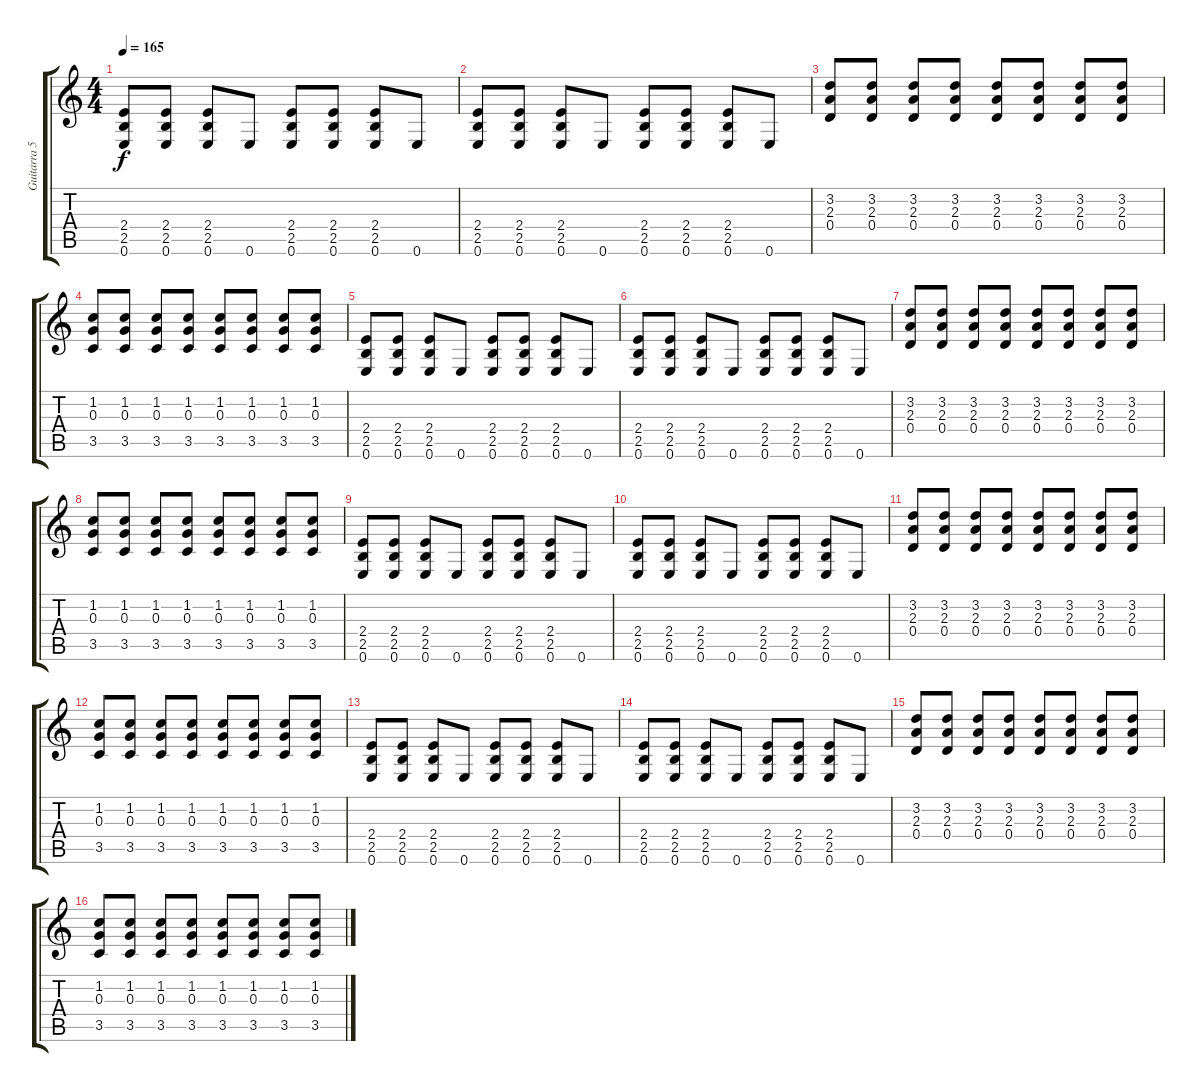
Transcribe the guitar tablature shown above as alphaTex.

\track ("Guitarra 5 ( Ritmica 2 )" "Guitarra 5") {instrument distortionguitar}
\staff {score tabs}
\tuning (E4 B3 G3 D3 A2 E2) {hide}
\ts (4 4)
\tempo 165
\clef g2
\ks c
(2.4 2.5 0.6).8{dy f} (2.4 2.5 0.6).8 (2.4 2.5 0.6).8 0.6.8 (2.4 2.5 0.6).8 (2.4 2.5 0.6).8 (2.4 2.5 0.6).8 0.6.8 |
(2.4 2.5 0.6).8 (2.4 2.5 0.6).8 (2.4 2.5 0.6).8 0.6.8 (2.4 2.5 0.6).8 (2.4 2.5 0.6).8 (2.4 2.5 0.6).8 0.6.8 |
(3.2 2.3 0.4).8 (3.2 2.3 0.4).8 (3.2 2.3 0.4).8 (3.2 2.3 0.4).8 (3.2 2.3 0.4).8 (3.2 2.3 0.4).8 (3.2 2.3 0.4).8 (3.2 2.3 0.4).8 |
(1.2 0.3 3.5).8 (1.2 0.3 3.5).8 (1.2 0.3 3.5).8 (1.2 0.3 3.5).8 (1.2 0.3 3.5).8 (1.2 0.3 3.5).8 (1.2 0.3 3.5).8 (1.2 0.3 3.5).8 |
(2.4 2.5 0.6).8 (2.4 2.5 0.6).8 (2.4 2.5 0.6).8 0.6.8 (2.4 2.5 0.6).8 (2.4 2.5 0.6).8 (2.4 2.5 0.6).8 0.6.8 |
(2.4 2.5 0.6).8 (2.4 2.5 0.6).8 (2.4 2.5 0.6).8 0.6.8 (2.4 2.5 0.6).8 (2.4 2.5 0.6).8 (2.4 2.5 0.6).8 0.6.8 |
(3.2 2.3 0.4).8 (3.2 2.3 0.4).8 (3.2 2.3 0.4).8 (3.2 2.3 0.4).8 (3.2 2.3 0.4).8 (3.2 2.3 0.4).8 (3.2 2.3 0.4).8 (3.2 2.3 0.4).8 |
(1.2 0.3 3.5).8 (1.2 0.3 3.5).8 (1.2 0.3 3.5).8 (1.2 0.3 3.5).8 (1.2 0.3 3.5).8 (1.2 0.3 3.5).8 (1.2 0.3 3.5).8 (1.2 0.3 3.5).8 |
(2.4 2.5 0.6).8 (2.4 2.5 0.6).8 (2.4 2.5 0.6).8 0.6.8 (2.4 2.5 0.6).8 (2.4 2.5 0.6).8 (2.4 2.5 0.6).8 0.6.8 |
(2.4 2.5 0.6).8 (2.4 2.5 0.6).8 (2.4 2.5 0.6).8 0.6.8 (2.4 2.5 0.6).8 (2.4 2.5 0.6).8 (2.4 2.5 0.6).8 0.6.8 |
(3.2 2.3 0.4).8 (3.2 2.3 0.4).8 (3.2 2.3 0.4).8 (3.2 2.3 0.4).8 (3.2 2.3 0.4).8 (3.2 2.3 0.4).8 (3.2 2.3 0.4).8 (3.2 2.3 0.4).8 |
(1.2 0.3 3.5).8 (1.2 0.3 3.5).8 (1.2 0.3 3.5).8 (1.2 0.3 3.5).8 (1.2 0.3 3.5).8 (1.2 0.3 3.5).8 (1.2 0.3 3.5).8 (1.2 0.3 3.5).8 |
(2.4 2.5 0.6).8 (2.4 2.5 0.6).8 (2.4 2.5 0.6).8 0.6.8 (2.4 2.5 0.6).8 (2.4 2.5 0.6).8 (2.4 2.5 0.6).8 0.6.8 |
(2.4 2.5 0.6).8 (2.4 2.5 0.6).8 (2.4 2.5 0.6).8 0.6.8 (2.4 2.5 0.6).8 (2.4 2.5 0.6).8 (2.4 2.5 0.6).8 0.6.8 |
(3.2 2.3 0.4).8 (3.2 2.3 0.4).8 (3.2 2.3 0.4).8 (3.2 2.3 0.4).8 (3.2 2.3 0.4).8 (3.2 2.3 0.4).8 (3.2 2.3 0.4).8 (3.2 2.3 0.4).8 |
(1.2 0.3 3.5).8 (1.2 0.3 3.5).8 (1.2 0.3 3.5).8 (1.2 0.3 3.5).8 (1.2 0.3 3.5).8 (1.2 0.3 3.5).8 (1.2 0.3 3.5).8 (1.2 0.3 3.5).8
